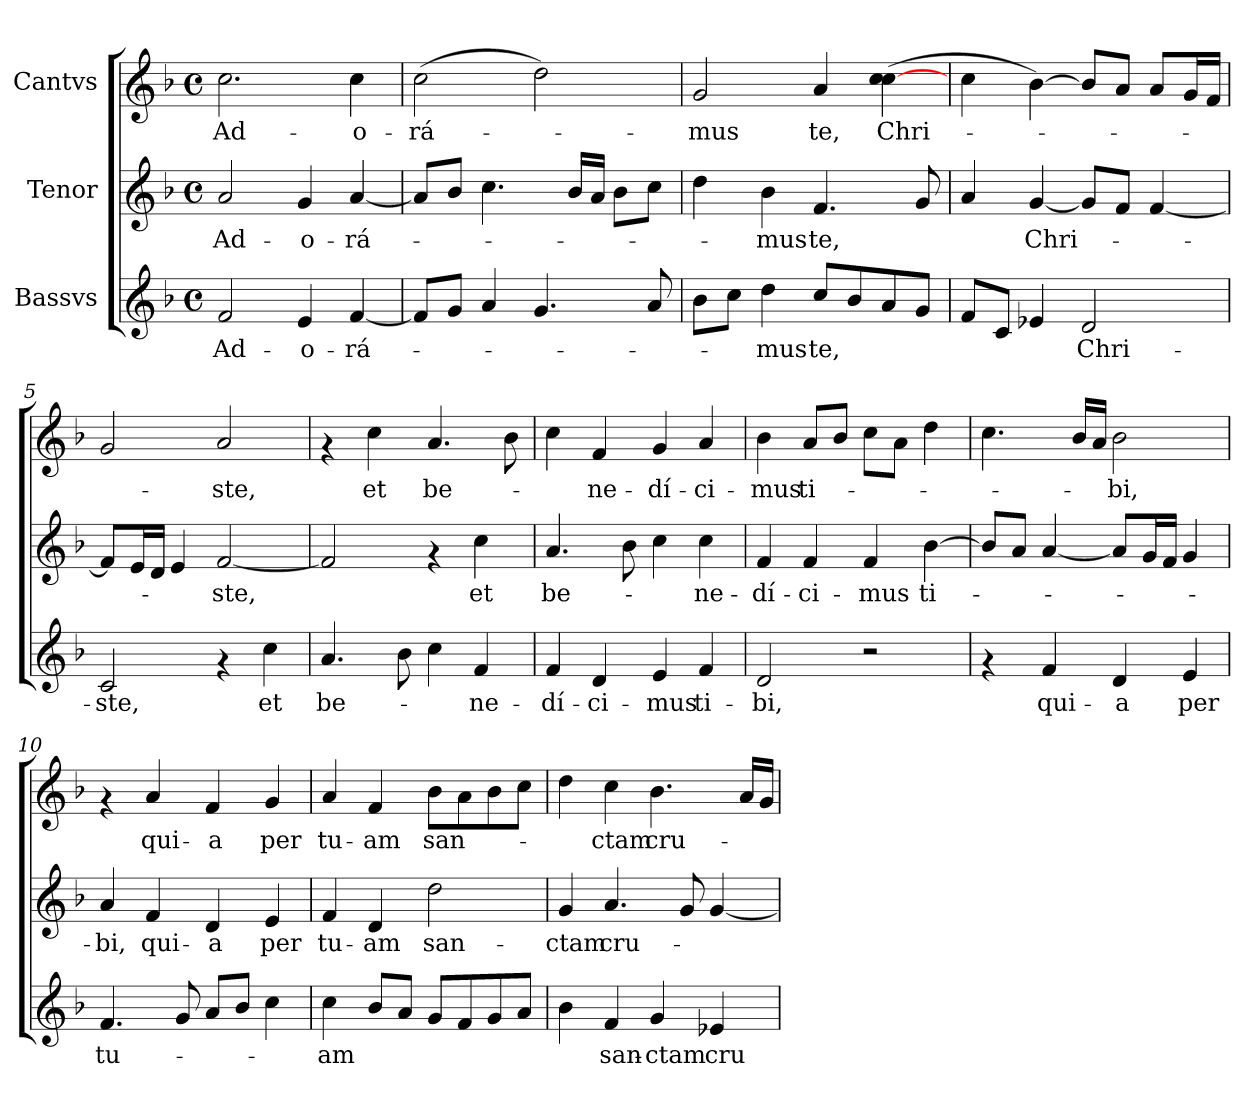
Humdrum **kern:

**kern	**text	**kern	**text	**kern	**text
*part3	*part3	*part2	*part2	*part1	*part1
*staff3	*staff3	*staff2	*staff2	*staff1	*staff1
*I"Bassvs	*	*I"Tenor	*	*I"Cantvs	*
*clefG2	*	*clefG2	*	*clefG2	*
*k[b-]	*	*k[b-]	*	*k[b-]	*
*F:	*	*F:	*	*F:	*
*M4/4	*	*M4/4	*	*M4/4	*
*met(c)	*	*met(c)	*	*met(c)	*
=1	=1	=1	=1	=1	=1
!	!LO:LY:b	!	!LO:LY:b	!	!LO:LY:b
2f/	Ad-	2a/	Ad-	2.cc\	Ad-
!	!LO:LY:b	!	!LO:LY:b	!	!
4e/	-o-	4g/	-o-	.	.
!	!LO:LY:b	!	!LO:LY:b	!	!LO:LY:b
[<4f/	-rá-	[<4a/	-rá-	4cc\	-o-
=2	=2	=2	=2	=2	=2
!	!	!	!	!	!LO:LY:b
8f/L]	.	8a/L]	.	(>2cc\	-rá-
8g/J	.	8b-/J	.	.	.
4a/	.	4.cc\	.	.	.
4.g/	.	.	.	2dd\)	.
.	.	16b-/LL	.	.	.
.	.	16a/JJ	.	.	.
.	.	8b-\L	.	.	.
8a/	.	8cc\J	.	.	.
=3	=3	=3	=3	=3	=3
!	!	!	!	!	!LO:LY:b
8b-\L	.	4dd\	.	2g/	-mus
8cc\J	.	.	.	.	.
!	!LO:LY:b	!	!LO:LY:b	!	!
4dd\	-mus	4b-\	-mus	.	.
!	!LO:LY:b	!	!LO:LY:b	!	!LO:LY:b
8cc/L	te,	4.f/	te,	4a/	te,
8b-/	.	.	.	.	.
!	!	!	!	!	!LO:LY:b
8a/	.	.	.	(>4cc\ [>4cc\	Chri-
8g/J	.	8g/	.	.	.
=4	=4	=4	=4	=4	=4
8f/L	.	4a/	.	4cc\	.
8c/J	.	.	.	.	.
!	!	!	!LO:LY:b	!	!
4e-X/	.	[<4g/	Chri-	[>4b-\)	.
!	!LO:LY:b	!	!	!	!
2d/	Chri-	8g/L]	.	8b-/L]	.
.	.	8f/J	.	8a/J	.
.	.	[<4f/	.	8a/L	.
.	.	.	.	16g/L	.
.	.	.	.	16f/JJ	.
=5	=5	=5	=5	=5	=5
!	!LO:LY:b	!	!	!	!
2c/	-ste,	8f/L]	.	2g/	.
.	.	16e/L	.	.	.
.	.	16d/JJ	.	.	.
.	.	4e/	.	.	.
!	!	!	!LO:LY:b	!	!LO:LY:b
4rf	.	[<2f/	-ste,	2a/	-ste,
!	!LO:LY:b	!	!	!	!
4cc\	et	.	.	.	.
!!LO:LB:g=z
=6	=6	=6	=6	=6	=6
!	!LO:LY:b	!	!	!	!
4.a/	be-	2f/]	.	4rf	.
!	!	!	!	!	!LO:LY:b
.	.	.	.	4cc\	et
8b-\	.	.	.	.	.
!	!	!	!	!	!LO:LY:b
4cc\	.	4rf	.	4.a/	be-
!	!LO:LY:b	!	!LO:LY:b	!	!
4f/	-ne-	4cc\	et	.	.
.	.	.	.	8b-\	.
=7	=7	=7	=7	=7	=7
!	!LO:LY:b	!	!LO:LY:b	!	!
4f/	-dí-	4.a/	be-	4cc\	.
!	!LO:LY:b	!	!	!	!LO:LY:b
4d/	-ci-	.	.	4f/	-ne-
.	.	8b-\	.	.	.
!	!LO:LY:b	!	!	!	!LO:LY:b
4e/	-mus	4cc\	.	4g/	-dí-
!	!LO:LY:b	!	!LO:LY:b	!	!LO:LY:b
4f/	ti-	4cc\	-ne-	4a/	-ci-
=8	=8	=8	=8	=8	=8
!	!LO:LY:b	!	!LO:LY:b	!	!LO:LY:b
2d/	-bi,	4f/	-dí-	4b-\	-mus
!	!	!	!LO:LY:b	!	!LO:LY:b
.	.	4f/	-ci-	8a/L	ti-
.	.	.	.	8b-/J	.
!	!	!	!LO:LY:b	!	!
2r	.	4f/	-mus	8cc\L	.
.	.	.	.	8a\J	.
!	!	!	!LO:LY:b	!	!
.	.	[>4b-\	ti-	4dd\	.
=9	=9	=9	=9	=9	=9
4rf	.	8b-/L]	.	4.cc\	.
.	.	8a/J	.	.	.
!	!LO:LY:b	!	!	!	!
4f/	qui-	[<4a/	.	.	.
.	.	.	.	16b-/LL	.
.	.	.	.	16a/JJ	.
!	!LO:LY:b	!	!	!	!LO:LY:b
4d/	-a	8a/L]	.	2b-\	-bi,
.	.	16g/L	.	.	.
.	.	16f/JJ	.	.	.
!	!LO:LY:b	!	!	!	!
4e/	per	4g/	.	.	.
=10	=10	=10	=10	=10	=10
!	!LO:LY:b	!	!LO:LY:b	!	!
4.f/	tu-	4a/	-bi,	4rf	.
!	!	!	!LO:LY:b	!	!LO:LY:b
.	.	4f/	qui-	4a/	qui-
8g/	.	.	.	.	.
!	!	!	!LO:LY:b	!	!LO:LY:b
8a/L	.	4d/	-a	4f/	-a
8b-/J	.	.	.	.	.
!	!	!	!LO:LY:b	!	!LO:LY:b
4cc\	.	4e/	per	4g/	per
=11	=11	=11	=11	=11	=11
!	!LO:LY:b	!	!LO:LY:b	!	!LO:LY:b
4cc\	-am	4f/	tu-	4a/	tu-
!	!	!	!LO:LY:b	!	!LO:LY:b
8b-/L	.	4d/	-am	4f/	-am
8a/J	.	.	.	.	.
!	!	!	!LO:LY:b	!	!LO:LY:b
8g/L	.	2dd\	san-	8b-\L	san-
8f/	.	.	.	8a\	.
8g/	.	.	.	8b-\	.
8a/J	.	.	.	8cc\J	.
!!LO:LB:g=z
=12	=12	=12	=12	=12	=12
!	!	!	!LO:LY:b	!	!
4b-\	.	4g/	-ctam	4dd\	.
!	!LO:LY:b	!	!LO:LY:b	!	!LO:LY:b
4f/	san-	4.a/	cru-	4cc\	-ctam
!	!LO:LY:b	!	!	!	!LO:LY:b
4g/	-ctam	.	.	4.b-\	cru-
.	.	8g/	.	.	.
!	!LO:LY:b	!	!	!	!
4e-X/	cru-	[<4g/	.	.	.
.	.	.	.	16a/LL	.
.	.	.	.	16g/JJ	.
=	=	=	=	=	=
*-	*-	*-	*-	*-	*-
